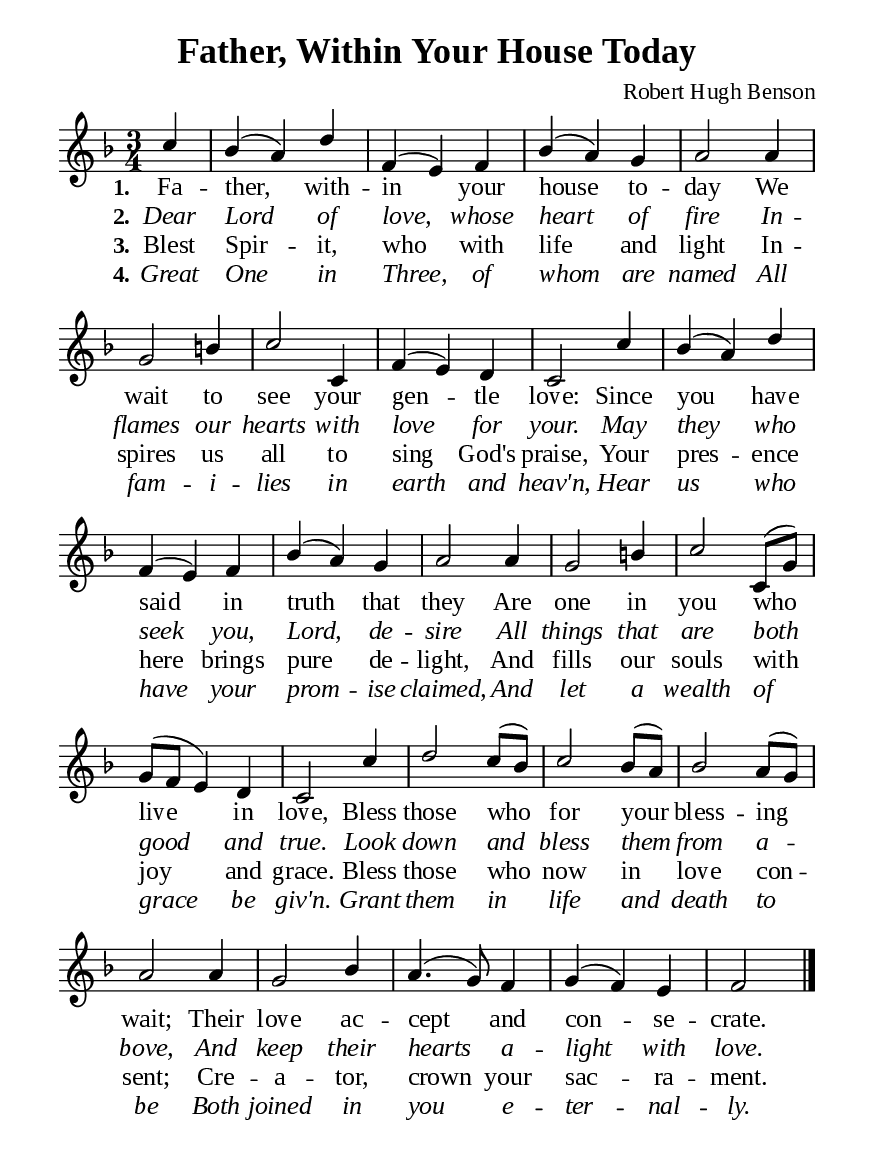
\version "2.18.2"

\header {
  title = "Father, Within Your House Today"
  composer = "Robert Hugh Benson"
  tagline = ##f
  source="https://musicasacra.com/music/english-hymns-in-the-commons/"
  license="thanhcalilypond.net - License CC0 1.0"
}

global= {
  \key f \major
  \time 3/4
  \override Score.BarNumber.break-visibility = ##(#f #f #f)
}

\paper {
  #(set-paper-size "a5")
  top-margin = 10\mm
  bottom-margin = 5\mm
  left-margin = 10\mm
  right-margin = 10\mm
  indent = #0
  #(define fonts
	 (make-pango-font-tree "Liberation Serif"
	 		       "Liberation Serif"
			       "Liberation Serif"
			       (/ 20 20)))
  system-system-spacing = #'((basic-distance . 2.5) (padding . 2.5))
}

printItalic = \with {
  \override LyricText.font-shape = #'italic
}

% Verse music
musicVerseSoprano = \relative c'' {
                    \partial 4 c |
  bes (a) d |
  f, (e) f |
  bes (a) g |
  a2 a4 |
  %{	05	%}g2 b!4 |
  c2 c,4 |
  f (e) d |
  c2 c'4 |
  bes (a) d |
  f, (e) f |
  bes (a) g |
  a2 a4 |
  g2 b!4 |
  c2 c,8 (g') |
  g (f e4) d |
  c2 c'4 |
  d2 c8 (bes) |
  c2 bes8 (a) |
  bes2 a8 (g) |
  a2 a4 |
  g2 bes4 |
  a4. (g8) f4 |
  g (f) e |
                    f2 \bar "|."
}

% Verse lyrics
verseOne = \lyricmode {
  \set stanza = #"1."
  Fa -- ther, with -- in your house to -- day
  We wait to see your gen -- tle love:
  Since you have said in truth that they
  Are one in you who live in love,
  Bless those who for your bless -- ing wait;
  Their love ac -- cept and con -- se -- crate.
}

verseTwo = \lyricmode {
  \set stanza = #"2."
  Dear Lord of love, whose heart of fire
  In -- flames our hearts with love for your.
  May they who seek you, Lord, de -- sire
  All things that are both good and true.
  Look down and bless them from a -- bove,
  And keep their hearts a -- light with love.
}

verseThree = \lyricmode {
  \set stanza = #"3."
  Blest Spir -- it, who with life and light
  In -- spires us all to sing God's praise,
  Your pres -- ence here brings pure de -- light,
  And fills our souls with joy and grace.
  Bless those who now in love con -- sent;
  Cre -- a -- tor, crown your sac -- ra -- ment.
}

verseFour = \lyricmode {
  \set stanza = #"4."
  Great One in Three, of whom are named
  All fam -- i -- lies in earth and heav'n,
  Hear us who have your prom -- ise claimed,
  And let a wealth of grace be giv'n.
  Grant them in life and death to be
  Both joined in you e -- ter -- nal -- ly.
}

% Layout
\score {
    \new ChoirStaff <<
      \new Staff <<
        \clef "treble"
        \new Voice = "sopranos" { \global \stemUp \slurUp \musicVerseSoprano }
      >>
      \new Lyrics \lyricsto sopranos \verseOne
      \new Lyrics \printItalic \lyricsto sopranos \verseTwo
      \new Lyrics \lyricsto sopranos \verseThree
      \new Lyrics \printItalic \lyricsto sopranos \verseFour
    >>
}
